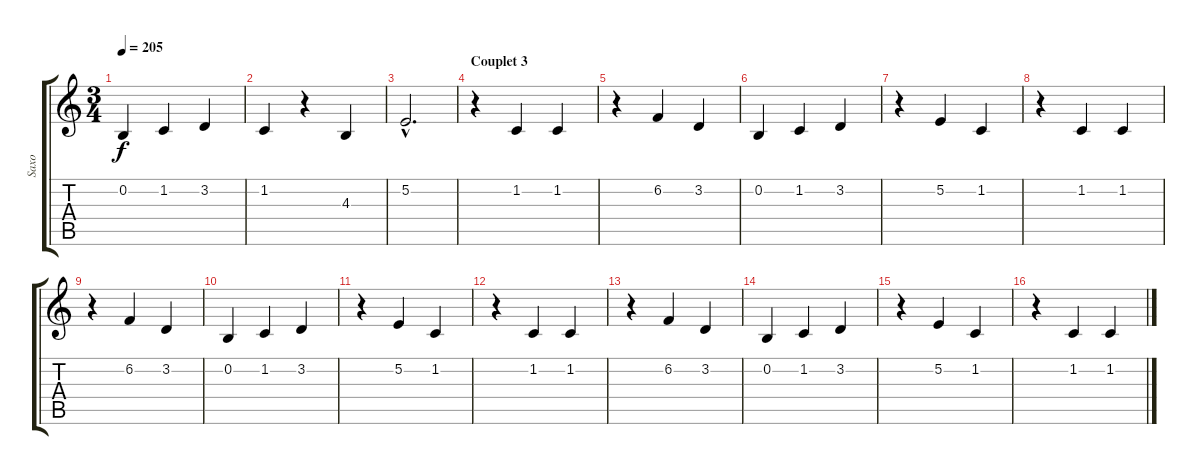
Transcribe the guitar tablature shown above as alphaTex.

\track ("Saxo" "Saxo") {instrument tenorsax}
\staff {score tabs}
\tuning (E4 B3 G3 D3 A2 E2) {hide}
\ts (3 4)
\tempo 205
\clef g2
\ks c
0.2.4{dy f} 1.2.4 3.2.4 |
1.2.4 r.4 4.3.4 |
5.2{hac}.2{d} |
\section ("" "Couplet 3")
r.4 1.2.4 1.2.4 |
r.4 6.2.4 3.2.4 |
0.2.4 1.2.4 3.2.4 |
r.4 5.2.4 1.2.4 |
r.4 1.2.4 1.2.4 |
r.4 6.2.4 3.2.4 |
0.2.4 1.2.4 3.2.4 |
r.4 5.2.4 1.2.4 |
r.4 1.2.4 1.2.4 |
r.4 6.2.4 3.2.4 |
0.2.4 1.2.4 3.2.4 |
r.4 5.2.4 1.2.4 |
r.4 1.2.4 1.2.4
